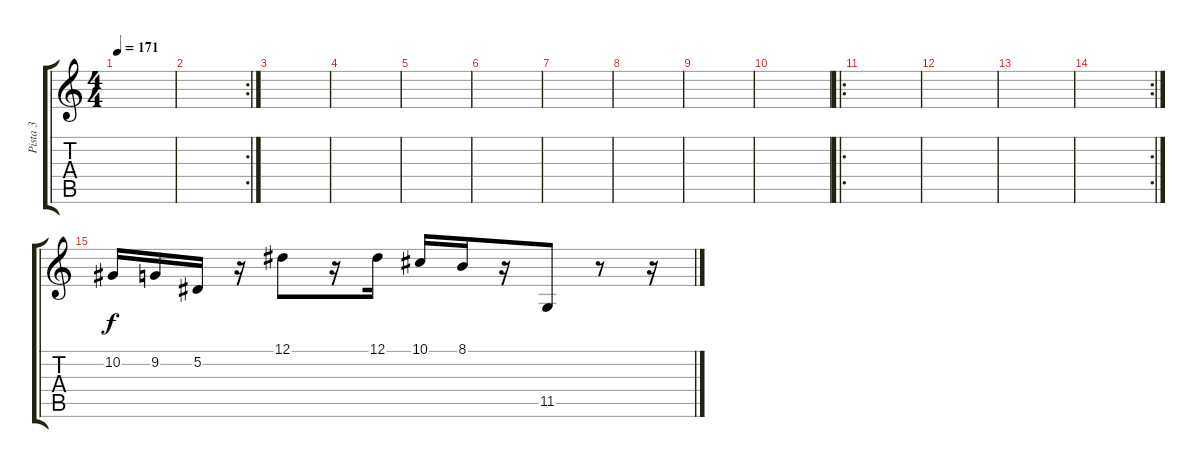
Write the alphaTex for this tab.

\track ("Pista 3" "Pista 3") {instrument harpsichord}
\staff {score tabs}
\tuning (Eb4 Bb3 Gb3 Db3 Ab2 Eb2) {hide}
\ts (4 4)
\tempo 171
\clef g2
\ks c
|
\rc 2
|
|
|
|
|
|
|
|
|
\ro
|
|
|
\rc 2
|
10.2.16 9.2.16 5.2.16 r.16 12.1.8 r.16 12.1.16 10.1.16 8.1.16 r.16 11.5.8 r.8 r.16
